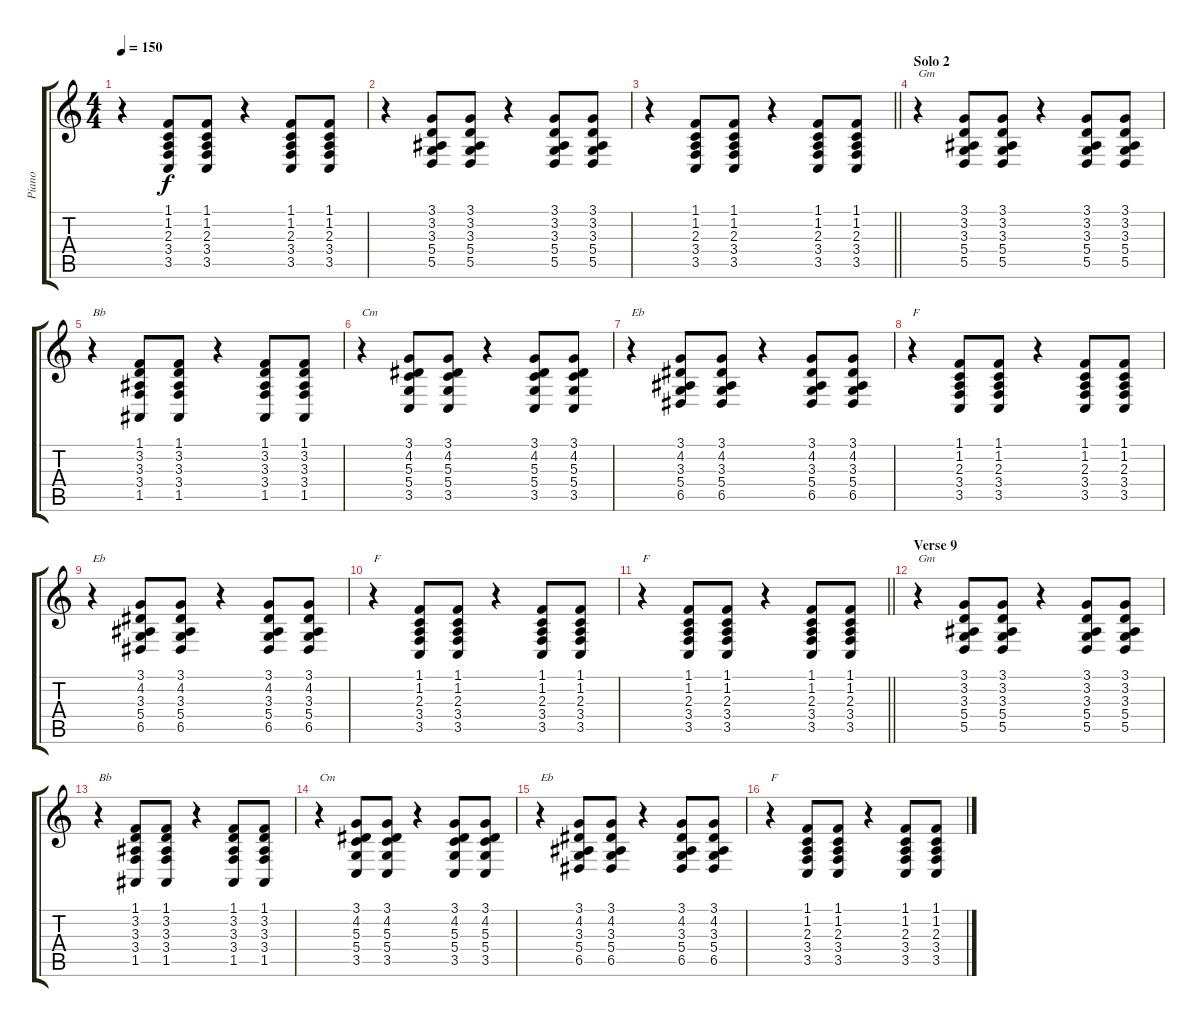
\track ("Piano" "Piano") {instrument acousticgrandpiano}
\staff {score tabs}
\tuning (E4 B3 G3 D3 A2 E2) {hide}
\ts (4 4)
\tempo 150
\clef g2
\ks c
r.4{dy f} (1.1 1.2 2.3 3.4 3.5).8 (1.1 1.2 2.3 3.4 3.5).8 r.4 (1.1 1.2 2.3 3.4 3.5).8 (1.1 1.2 2.3 3.4 3.5).8 |
r.4 (3.1 3.2 3.3 5.4 5.5).8 (3.1 3.2 3.3 5.4 5.5).8 r.4 (3.1 3.2 3.3 5.4 5.5).8 (3.1 3.2 3.3 5.4 5.5).8 |
\barLineRight lightlight
r.4 (1.1 1.2 2.3 3.4 3.5).8 (1.1 1.2 2.3 3.4 3.5).8 r.4 (1.1 1.2 2.3 3.4 3.5).8 (1.1 1.2 2.3 3.4 3.5).8 |
\section ("" "Solo 2")
r.4{txt "Gm"} (3.1 3.2 3.3 5.4 5.5).8 (3.1 3.2 3.3 5.4 5.5).8 r.4 (3.1 3.2 3.3 5.4 5.5).8 (3.1 3.2 3.3 5.4 5.5).8 |
r.4{txt "Bb"} (1.1 3.2 3.3 3.4 1.5).8 (1.1 3.2 3.3 3.4 1.5).8 r.4 (1.1 3.2 3.3 3.4 1.5).8 (1.1 3.2 3.3 3.4 1.5).8 |
r.4{txt "Cm"} (3.1 4.2 5.3 5.4 3.5).8 (3.1 4.2 5.3 5.4 3.5).8 r.4 (3.1 4.2 5.3 5.4 3.5).8 (3.1 4.2 5.3 5.4 3.5).8 |
r.4{txt "Eb"} (3.1 4.2 3.3 5.4 6.5).8 (3.1 4.2 3.3 5.4 6.5).8 r.4 (3.1 4.2 3.3 5.4 6.5).8 (3.1 4.2 3.3 5.4 6.5).8 |
r.4{txt "F"} (1.1 1.2 2.3 3.4 3.5).8 (1.1 1.2 2.3 3.4 3.5).8 r.4 (1.1 1.2 2.3 3.4 3.5).8 (1.1 1.2 2.3 3.4 3.5).8 |
r.4{txt "Eb"} (3.1 4.2 3.3 5.4 6.5).8 (3.1 4.2 3.3 5.4 6.5).8 r.4 (3.1 4.2 3.3 5.4 6.5).8 (3.1 4.2 3.3 5.4 6.5).8 |
r.4{txt "F"} (1.1 1.2 2.3 3.4 3.5).8 (1.1 1.2 2.3 3.4 3.5).8 r.4 (1.1 1.2 2.3 3.4 3.5).8 (1.1 1.2 2.3 3.4 3.5).8 |
\barLineRight lightlight
r.4{txt "F"} (1.1 1.2 2.3 3.4 3.5).8 (1.1 1.2 2.3 3.4 3.5).8 r.4 (1.1 1.2 2.3 3.4 3.5).8 (1.1 1.2 2.3 3.4 3.5).8 |
\section ("" "Verse 9")
r.4{txt "Gm"} (3.1 3.2 3.3 5.4 5.5).8 (3.1 3.2 3.3 5.4 5.5).8 r.4 (3.1 3.2 3.3 5.4 5.5).8 (3.1 3.2 3.3 5.4 5.5).8 |
r.4{txt "Bb"} (1.1 3.2 3.3 3.4 1.5).8 (1.1 3.2 3.3 3.4 1.5).8 r.4 (1.1 3.2 3.3 3.4 1.5).8 (1.1 3.2 3.3 3.4 1.5).8 |
r.4{txt "Cm"} (3.1 4.2 5.3 5.4 3.5).8 (3.1 4.2 5.3 5.4 3.5).8 r.4 (3.1 4.2 5.3 5.4 3.5).8 (3.1 4.2 5.3 5.4 3.5).8 |
r.4{txt "Eb"} (3.1 4.2 3.3 5.4 6.5).8 (3.1 4.2 3.3 5.4 6.5).8 r.4 (3.1 4.2 3.3 5.4 6.5).8 (3.1 4.2 3.3 5.4 6.5).8 |
r.4{txt "F"} (1.1 1.2 2.3 3.4 3.5).8 (1.1 1.2 2.3 3.4 3.5).8 r.4 (1.1 1.2 2.3 3.4 3.5).8 (1.1 1.2 2.3 3.4 3.5).8
